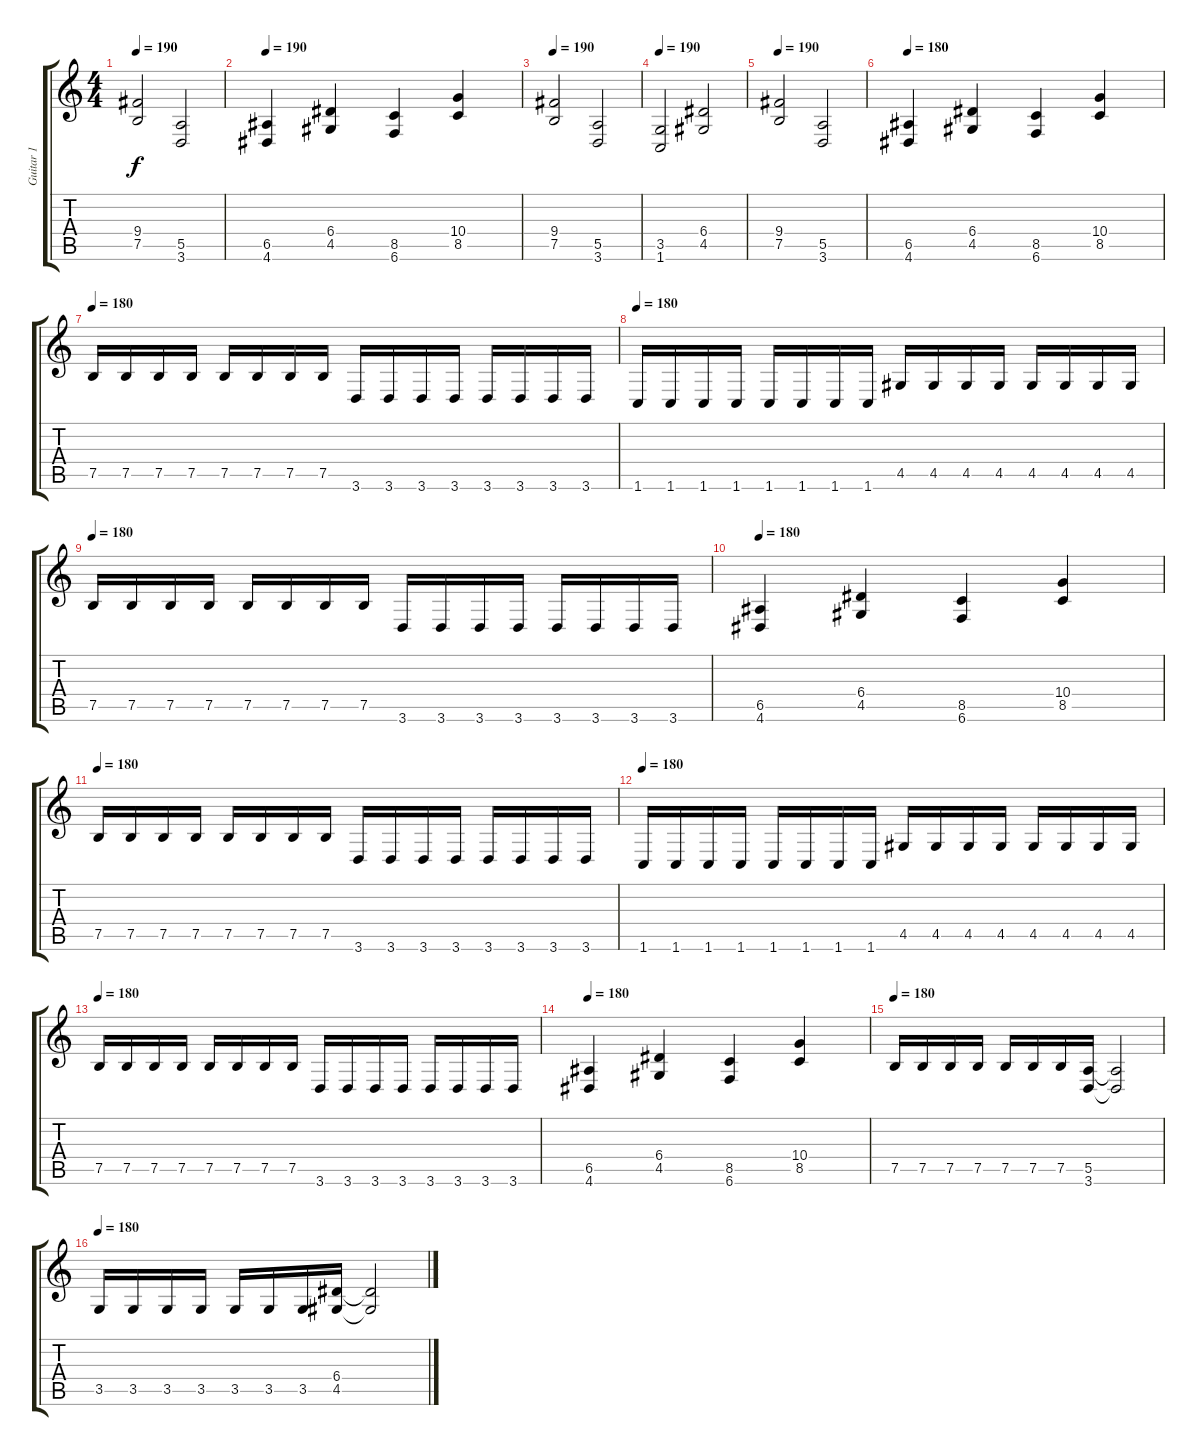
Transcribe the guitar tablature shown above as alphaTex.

\track ("Guitar 1" "Guitar 1") {instrument distortionguitar}
\staff {score tabs}
\tuning (B3 Gb3 D3 A2 E2 B1) {hide}
\ts (4 4)
\tempo 190
\clef g2
\ks c
(9.4 7.5).2{dy f} (5.5 3.6).2 |
\tempo 190
(6.5 4.6).4 (6.4 4.5).4 (8.5 6.6).4 (10.4 8.5).4 |
\tempo 190
(9.4 7.5).2 (5.5 3.6).2 |
\tempo 190
(3.5 1.6).2 (6.4 4.5).2 |
\tempo 190
(9.4 7.5).2 (5.5 3.6).2 |
\tempo 180
(6.5 4.6).4 (6.4 4.5).4 (8.5 6.6).4 (10.4 8.5).4 |
\tempo 180
7.5.16 7.5.16 7.5.16 7.5.16 7.5.16 7.5.16 7.5.16 7.5.16 3.6.16 3.6.16 3.6.16 3.6.16 3.6.16 3.6.16 3.6.16 3.6.16 |
\tempo 180
1.6.16 1.6.16 1.6.16 1.6.16 1.6.16 1.6.16 1.6.16 1.6.16 4.5.16 4.5.16 4.5.16 4.5.16 4.5.16 4.5.16 4.5.16 4.5.16 |
\tempo 180
7.5.16 7.5.16 7.5.16 7.5.16 7.5.16 7.5.16 7.5.16 7.5.16 3.6.16 3.6.16 3.6.16 3.6.16 3.6.16 3.6.16 3.6.16 3.6.16 |
\tempo 180
(6.5 4.6).4 (6.4 4.5).4 (8.5 6.6).4 (10.4 8.5).4 |
\tempo 180
7.5.16 7.5.16 7.5.16 7.5.16 7.5.16 7.5.16 7.5.16 7.5.16 3.6.16 3.6.16 3.6.16 3.6.16 3.6.16 3.6.16 3.6.16 3.6.16 |
\tempo 180
1.6.16 1.6.16 1.6.16 1.6.16 1.6.16 1.6.16 1.6.16 1.6.16 4.5.16 4.5.16 4.5.16 4.5.16 4.5.16 4.5.16 4.5.16 4.5.16 |
\tempo 180
7.5.16 7.5.16 7.5.16 7.5.16 7.5.16 7.5.16 7.5.16 7.5.16 3.6.16 3.6.16 3.6.16 3.6.16 3.6.16 3.6.16 3.6.16 3.6.16 |
\tempo 180
(6.5 4.6).4 (6.4 4.5).4 (8.5 6.6).4 (10.4 8.5).4 |
\tempo 180
7.5.16 7.5.16 7.5.16 7.5.16 7.5.16 7.5.16 7.5.16 (5.5 3.6).16 (5.5{t} 3.6{t}).2 |
\tempo 180
3.5.16 3.5.16 3.5.16 3.5.16 3.5.16 3.5.16 3.5.16 (6.4 4.5).16 (6.4{t} 4.5{t}).2
